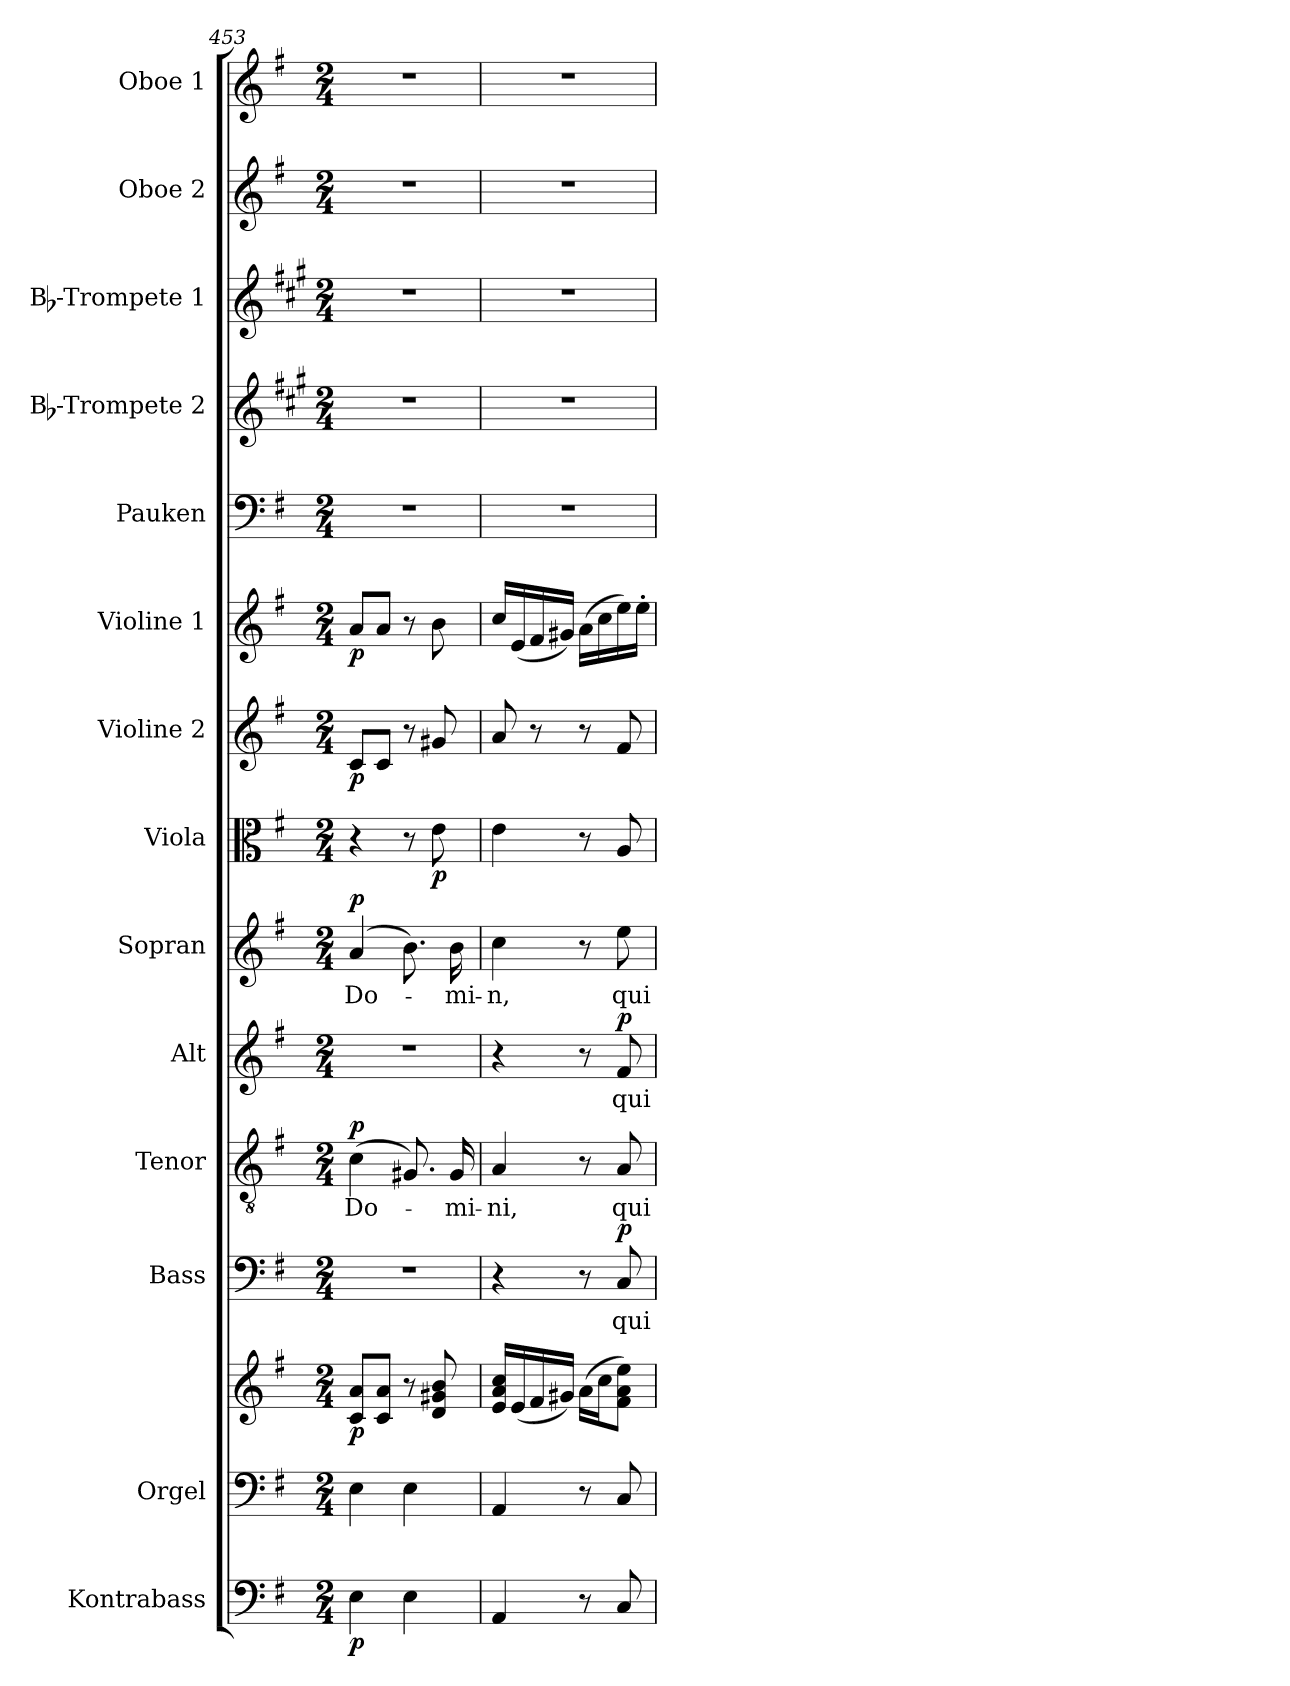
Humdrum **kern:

**kern	**dynam	**kern	**kern	**dynam	**kern	**text	**dynam	**kern	**text	**dynam	**kern	**text	**dynam	**kern	**text	**dynam	**kern	**dynam	**kern	**dynam	**kern	**dynam	**kern	**kern	**kern	**kern	**kern
*part14	*part14	*part13	*part13	*part13	*part12	*part12	*part12	*part11	*part11	*part11	*part10	*part10	*part10	*part9	*part9	*part9	*part8	*part8	*part7	*part7	*part6	*part6	*part5	*part4	*part3	*part2	*part1
*staff15	*staff15	*staff14	*staff13	*staff13/14	*staff12	*staff12	*staff12	*staff11	*staff11	*staff11	*staff10	*staff10	*staff10	*staff9	*staff9	*staff9	*staff8	*staff8	*staff7	*staff7	*staff6	*staff6	*staff5	*staff4	*staff3	*staff2	*staff1
*I"Kontrabass	*	*I"Orgel	*	*	*I"Bass	*	*	*I"Tenor	*	*	*I"Alt	*	*	*I"Sopran	*	*	*I"Viola	*	*I"Violine 2	*	*I"Violine 1	*	*I"Pauken	*I"Bb-Trompete 2	*I"Bb-Trompete 1	*I"Oboe 2	*I"Oboe 1
*I'Kb.	*	*I'Org.	*	*	*I'B.	*	*	*I'T.	*	*	*I'A.	*	*	*I'S.	*	*	*I'Vla.	*	*I'Vl. 2	*	*I'Vl. 1	*	*I'Pk.	*I'Bb Trp. 2	*I'Bb Trp. 1	*I'Ob. 2	*I'Ob. 1
*clefF4	*	*clefF4	*clefG2	*	*clefF4	*	*	*clefGv2	*	*	*clefG2	*	*	*clefG2	*	*	*clefC3	*	*clefG2	*	*clefG2	*	*clefF4	*clefG2	*clefG2	*clefG2	*clefG2
*ITrd7c12	*	*	*	*	*	*	*	*	*	*	*	*	*	*	*	*	*	*	*	*	*	*	*	*ITrd1c2	*ITrd1c2	*	*
*k[f#]	*	*k[f#]	*k[f#]	*	*k[f#]	*	*	*k[f#]	*	*	*k[f#]	*	*	*k[f#]	*	*	*k[f#]	*	*k[f#]	*	*k[f#]	*	*k[f#]	*k[f#]	*k[f#]	*k[f#]	*k[f#]
*G:	*	*G:	*G:	*	*G:	*	*	*G:	*	*	*G:	*	*	*G:	*	*	*G:	*	*G:	*	*G:	*	*G:	*G:	*G:	*G:	*G:
*M2/4	*	*M2/4	*M2/4	*	*M2/4	*	*	*M2/4	*	*	*M2/4	*	*	*M2/4	*	*	*M2/4	*	*M2/4	*	*M2/4	*	*M2/4	*M2/4	*M2/4	*M2/4	*M2/4
=453	=453	=453	=453	=453	=453	=453	=453	=453	=453	=453	=453	=453	=453	=453	=453	=453	=453	=453	=453	=453	=453	=453	=453	=453	=453	=453	=453
!	!LO:DY:b	!	!	!LO:DY:b	!	!	!	!	!LO:LY:b	!LO:DY:a	!	!	!	!	!LO:LY:b	!LO:DY:a	!	!	!	!LO:DY:b	!	!LO:DY:b	!	!	!	!	!
4EE\	p	4E\	8c/ 8a/L	p	2r	.	.	(>4c\	Do-	p	2r	.	.	(4a/	Do-	p	4r	.	8c/L	p	8a/L	p	2r	2r	2r	2r	2r
.	.	.	8c/ 8a/J	.	.	.	.	.	.	.	.	.	.	.	.	.	.	.	8c/J	.	8a/J	.	.	.	.	.	.
4EE\	.	4E\	8r	.	.	.	.	8.G#X/)	.	.	.	.	.	8.b\)	.	.	8r	.	8r	.	8r	.	.	.	.	.	.
!	!	!	!	!	!	!	!	!	!	!	!	!	!	!	!	!	!	!LO:DY:b	!	!	!	!	!	!	!	!	!
.	.	.	8d/ 8g#X/ 8b/	.	.	.	.	.	.	.	.	.	.	.	.	.	8e\	p	8g#X/	.	8b\	.	.	.	.	.	.
!	!	!	!	!	!	!	!	!	!LO:LY:b	!	!	!	!	!	!LO:LY:b	!	!	!	!	!	!	!	!	!	!	!	!
.	.	.	.	.	.	.	.	16G#/	-mi-	.	.	.	.	16b\	-mi-	.	.	.	.	.	.	.	.	.	.	.	.
=454	=454	=454	=454	=454	=454	=454	=454	=454	=454	=454	=454	=454	=454	=454	=454	=454	=454	=454	=454	=454	=454	=454	=454	=454	=454	=454	=454
!	!	!	!	!	!	!	!	!	!LO:LY:b	!	!	!	!	!	!LO:LY:b	!	!	!	!	!	!	!	!	!	!	!	!
4AAA/	.	4AA/	16e/ 16a/ 16cc/LL	.	4r	.	.	4A/	-ni,	.	4r	.	.	4cc\	-n,	.	4e\	.	8a/	.	16cc/LL	.	2r	2r	2r	2r	2r
.	.	.	(<16e/	.	.	.	.	.	.	.	.	.	.	.	.	.	.	.	.	.	(<16e/	.	.	.	.	.	.
.	.	.	16f#/	.	.	.	.	.	.	.	.	.	.	.	.	.	.	.	8r	.	16f#/	.	.	.	.	.	.
.	.	.	16g#X/JJ)	.	.	.	.	.	.	.	.	.	.	.	.	.	.	.	.	.	16g#X/JJ)	.	.	.	.	.	.
8r	.	8r	(>16a\LL	.	8r	.	.	8r	.	.	8r	.	.	8r	.	.	8r	.	8r	.	(>16a\LL	.	.	.	.	.	.
.	.	.	16cc\J	.	.	.	.	.	.	.	.	.	.	.	.	.	.	.	.	.	16cc\	.	.	.	.	.	.
!	!	!	!	!	!	!LO:LY:b	!LO:DY:a	!	!LO:LY:b	!	!	!LO:LY:b	!LO:DY:a	!	!LO:LY:b	!	!	!	!	!	!	!	!	!	!	!	!
8CC/	.	8C/	8f#\ 8a\ 8ee\J)	.	8C/	qui	p	8A/	qui	.	8f#/	qui	p	8ee\	qui	.	8A/	.	8f#/	.	16ee\)	.	.	.	.	.	.
.	.	.	.	.	.	.	.	.	.	.	.	.	.	.	.	.	.	.	.	.	16ee'>\JJ	.	.	.	.	.	.
=	=	=	=	=	=	=	=	=	=	=	=	=	=	=	=	=	=	=	=	=	=	=	=	=	=	=	=
*-	*-	*-	*-	*-	*-	*-	*-	*-	*-	*-	*-	*-	*-	*-	*-	*-	*-	*-	*-	*-	*-	*-	*-	*-	*-	*-	*-
